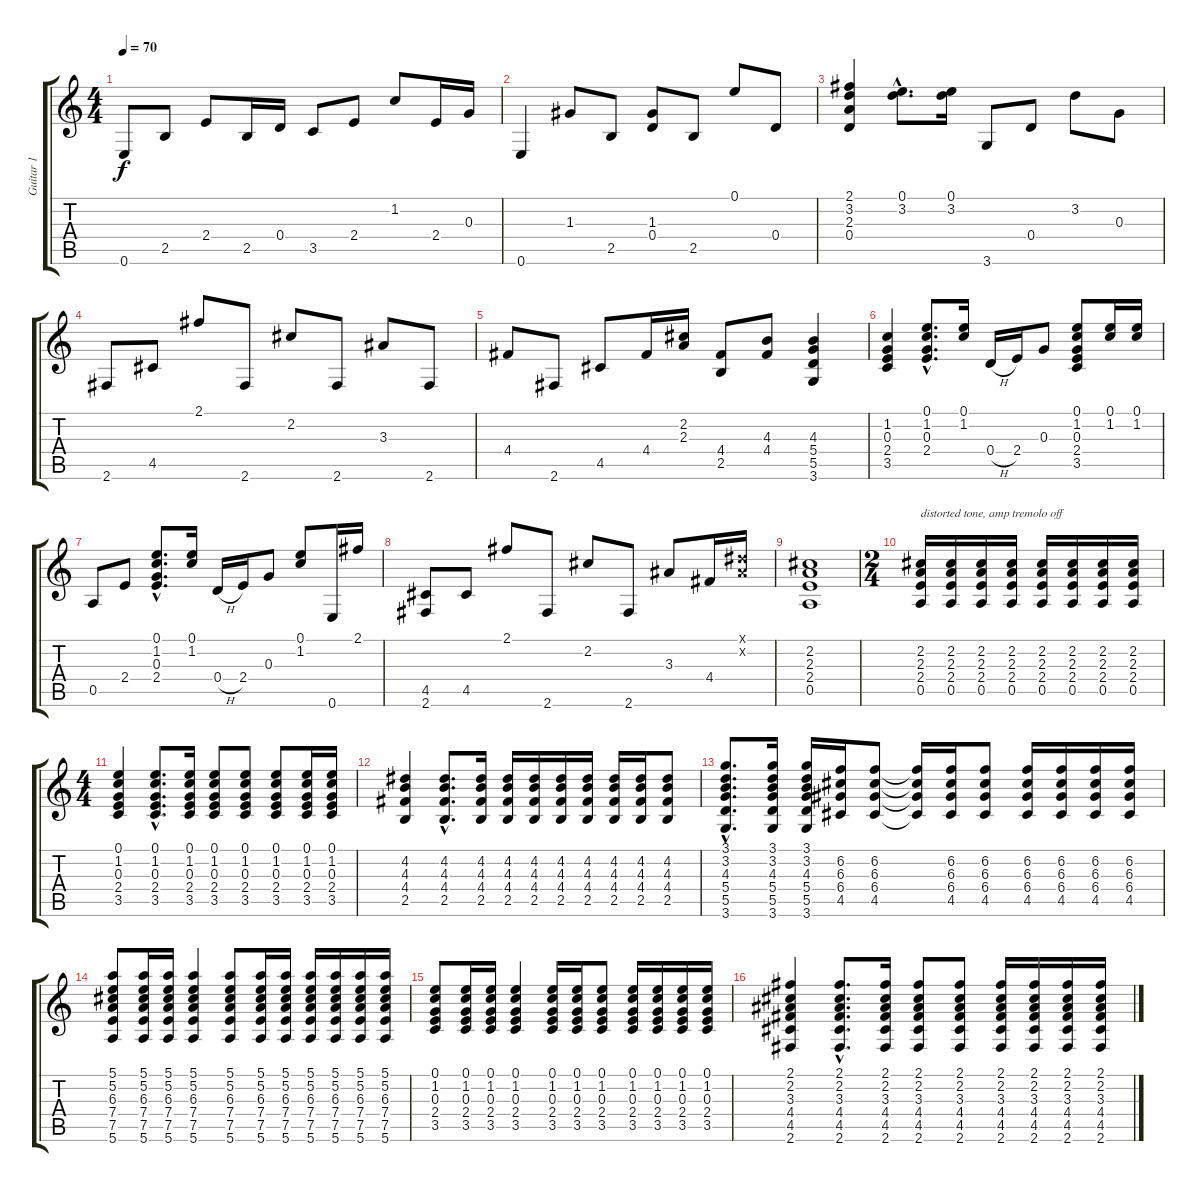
\track ("Guitar 1" "Guitar 1") {instrument electricguitarclean}
\staff {score tabs}
\tuning (E4 B3 G3 D3 A2 E2) {hide}
\ts (4 4)
\tempo 70
\clef g2
\ks c
0.6.8{dy f} 2.5.8 2.4.8 2.5.16 0.4.16 3.5.8 2.4.8 1.2.8 2.4.16 0.3.16 |
0.6.4 1.3.8 2.5.8 (1.3 0.4).8 2.5.8 0.1.8 0.4.8 |
(2.1 3.2 2.3 0.4).4 (0.1{hac} 3.2{hac}).8{d} (0.1 3.2).16 3.6.8 0.4.8 3.2.8 0.3.8 |
2.6.8 4.5.8 2.1.8 2.6.8 2.2.8 2.6.8 3.3.8 2.6.8 |
4.4.8 2.6.8 4.5.8 4.4.16 (2.2 2.3).16 (4.4 2.5).8 (4.3 4.4).8 (4.3 5.4 5.5 3.6).4 |
(1.2 0.3 2.4 3.5).4 (0.1{hac} 1.2{hac} 0.3{hac} 2.4{hac}).8{d} (0.1 1.2).16 0.4{h}.16 2.4.16 0.3.8 (0.1 1.2 0.3 2.4 3.5).8 (0.1 1.2).16 (0.1 1.2).16 |
0.5.8 2.4.8 (0.1{hac} 1.2{hac} 0.3{hac} 2.4{hac}).8{d} (0.1 1.2).16 0.4{h}.16 2.4.16 0.3.8 (0.1 1.2).8 0.6.16 2.1.16 |
(4.5 2.6).8 4.5.8 2.1.8 2.6.8 2.2.8 2.6.8 3.3.8 4.4.16 (-1.1{x} -1.2{x}).16 |
(2.2 2.3 2.4 0.5).1 |
\ts (2 4)
(2.2 2.3 2.4 0.5).16{txt "distorted tone, amp tremolo off"} (2.2 2.3 2.4 0.5).16 (2.2 2.3 2.4 0.5).16 (2.2 2.3 2.4 0.5).16 (2.2 2.3 2.4 0.5).16 (2.2 2.3 2.4 0.5).16 (2.2 2.3 2.4 0.5).16 (2.2 2.3 2.4 0.5).16 |
\ts (4 4)
(0.1 1.2 0.3 2.4 3.5).4 (0.1{hac} 1.2{hac} 0.3{hac} 2.4{hac} 3.5{hac}).8{d} (0.1 1.2 0.3 2.4 3.5).16 (0.1 1.2 0.3 2.4 3.5).8 (0.1 1.2 0.3 2.4 3.5).8 (0.1 1.2 0.3 2.4 3.5).8 (0.1 1.2 0.3 2.4 3.5).16 (0.1 1.2 0.3 2.4 3.5).16 |
(4.2 4.3 4.4 2.5).4 (4.2{hac} 4.3{hac} 4.4{hac} 2.5{hac}).8{d} (4.2 4.3 4.4 2.5).16 (4.2 4.3 4.4 2.5).16 (4.2 4.3 4.4 2.5).16 (4.2 4.3 4.4 2.5).16 (4.2 4.3 4.4 2.5).16 (4.2 4.3 4.4 2.5).16 (4.2 4.3 4.4 2.5).16 (4.2 4.3 4.4 2.5).8 |
(3.1{hac} 3.2{hac} 4.3{hac} 5.4{hac} 5.5{hac} 3.6{hac}).8{d} (3.1 3.2 4.3 5.4 5.5 3.6).16 (3.1 3.2 4.3 5.4 5.5 3.6).16 (6.2 6.3 6.4 4.5).16 (6.2 6.3 6.4 4.5).8 (6.2{t} 6.3{t} 6.4{t} 4.5{t}).16 (6.2 6.3 6.4 4.5).16 (6.2 6.3 6.4 4.5).8 (6.2 6.3 6.4 4.5).16 (6.2 6.3 6.4 4.5).16 (6.2 6.3 6.4 4.5).16 (6.2 6.3 6.4 4.5).16 |
(5.1 5.2 6.3 7.4 7.5 5.6).8 (5.1 5.2 6.3 7.4 7.5 5.6).16 (5.1 5.2 6.3 7.4 7.5 5.6).16 (5.1 5.2 6.3 7.4 7.5 5.6).4 (5.1 5.2 6.3 7.4 7.5 5.6).8 (5.1 5.2 6.3 7.4 7.5 5.6).16 (5.1 5.2 6.3 7.4 7.5 5.6).16 (5.1 5.2 6.3 7.4 7.5 5.6).16 (5.1 5.2 6.3 7.4 7.5 5.6).16 (5.1 5.2 6.3 7.4 7.5 5.6).16 (5.1 5.2 6.3 7.4 7.5 5.6).16 |
(0.1 1.2 0.3 2.4 3.5).8 (0.1 1.2 0.3 2.4 3.5).16 (0.1 1.2 0.3 2.4 3.5).16 (0.1 1.2 0.3 2.4 3.5).4 (0.1 1.2 0.3 2.4 3.5).16 (0.1 1.2 0.3 2.4 3.5).16 (0.1 1.2 0.3 2.4 3.5).8 (0.1 1.2 0.3 2.4 3.5).16 (0.1 1.2 0.3 2.4 3.5).16 (0.1 1.2 0.3 2.4 3.5).16 (0.1 1.2 0.3 2.4 3.5).16 |
(2.1 2.2 3.3 4.4 4.5 2.6).4 (2.1{hac} 2.2{hac} 3.3{hac} 4.4{hac} 4.5{hac} 2.6{hac}).8{d} (2.1 2.2 3.3 4.4 4.5 2.6).16 (2.1 2.2 3.3 4.4 4.5 2.6).8 (2.1 2.2 3.3 4.4 4.5 2.6).8 (2.1 2.2 3.3 4.4 4.5 2.6).16 (2.1 2.2 3.3 4.4 4.5 2.6).16 (2.1 2.2 3.3 4.4 4.5 2.6).16 (2.1 2.2 3.3 4.4 4.5 2.6).16
